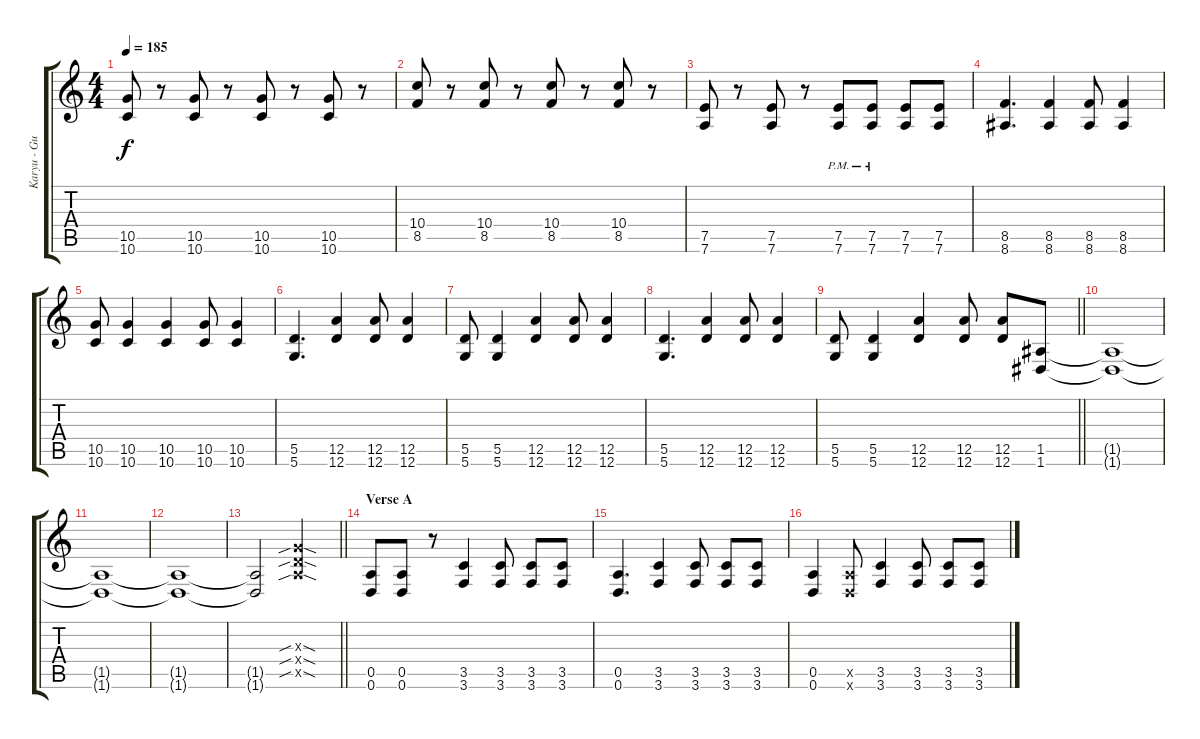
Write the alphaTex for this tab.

\track ("Karyu - Guitar 1" "Karyu - Gu") {instrument distortionguitar}
\staff {score tabs}
\tuning (E4 B3 G3 D3 A2 D2) {hide}
\ts (4 4)
\tempo 185
\clef g2
\ks c
(10.5 10.6).8{dy f} r.8 (10.5 10.6).8 r.8 (10.5 10.6).8 r.8 (10.5 10.6).8 r.8 |
(10.4 8.5).8 r.8 (10.4 8.5).8 r.8 (10.4 8.5).8 r.8 (10.4 8.5).8 r.8 |
(7.5 7.6).8 r.8 (7.5 7.6).8 r.8 (7.5{pm} 7.6{pm}).8 (7.5 7.6{pm}).8 (7.5 7.6).8 (7.5 7.6).8 |
(8.5 8.6).4{d} (8.5 8.6).4 (8.5 8.6).8 (8.5 8.6).4 |
(10.5 10.6).8 (10.5 10.6).4 (10.5 10.6).4 (10.5 10.6).8 (10.5 10.6).4 |
(5.5 5.6).4{d} (12.5 12.6).4 (12.5 12.6).8 (12.5 12.6).4 |
(5.5 5.6).8 (5.5 5.6).4 (12.5 12.6).4 (12.5 12.6).8 (12.5 12.6).4 |
(5.5 5.6).4{d} (12.5 12.6).4 (12.5 12.6).8 (12.5 12.6).4 |
\barLineRight lightlight
(5.5 5.6).8 (5.5 5.6).4 (12.5 12.6).4 (12.5 12.6).8 (12.5 12.6).8 (1.5 1.6).8 |
\section ("" "")
(1.5{t} 1.6{t}).1 |
(1.5{t} 1.6{t}).1 |
(1.5{t} 1.6{t}).1 |
\barLineRight lightlight
(1.5{t} 1.6{t}).2 (0.3{sib sod x} 0.4{sib sod x} 0.5{sib sod x}).2 |
\section ("" "Verse A")
(0.5 0.6).8 (0.5 0.6).8 r.8 (3.5 3.6).4 (3.5 3.6).8 (3.5 3.6).8 (3.5 3.6).8 |
(0.5 0.6).4{d} (3.5 3.6).4 (3.5 3.6).8 (3.5 3.6).8 (3.5 3.6).8 |
(0.5 0.6).4 (0.5{x} 0.6{x}).8 (3.5 3.6).4 (3.5 3.6).8 (3.5 3.6).8 (3.5 3.6).8
